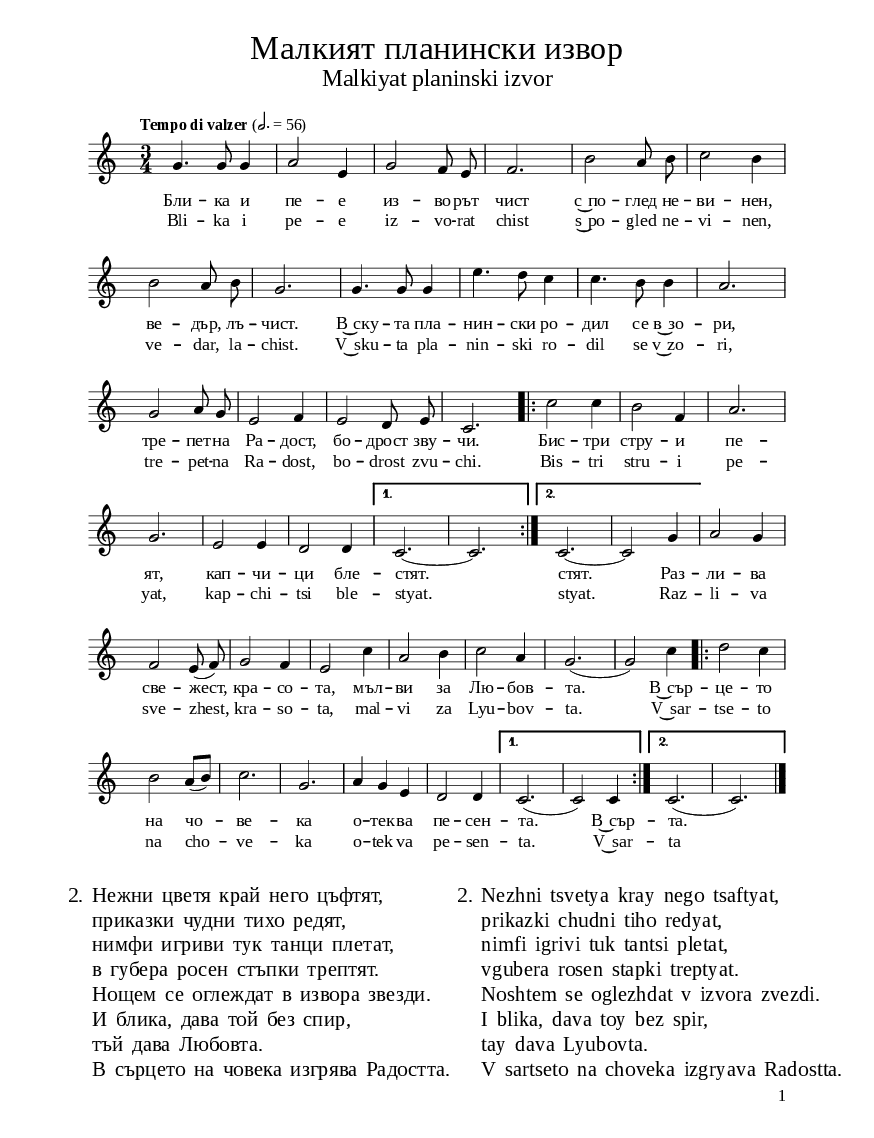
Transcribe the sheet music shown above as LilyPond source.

\version "2.24.0"

% include paper part and global functions
\include "include/globals.ily"

\bookpart {
  \include "include/bookpart-paper.ily"
  \score {
    \include "include/score-layout.ily"

    \new Voice \relative  c'{
      \clef treble
      \key c \major
      \time 3/4
      \tempoFunc "Tempo di valzer" 2. "56"
      \autoBeamOff
      g'4. g8 g4 | % 2
      a2 e4 | % 3
      g2 f8 e8 | % 4
      f2. | % 5
      b2 a8  b8 | % 6
      c2  b4 \break | % 7
      b2 a8  b8 | % 8
      g2. | % 9
      g4. g8 g4 |
      e'4.  d8  c4 | % 11
      c4.  b8  b4 | % 12
      a2. \break | % 13
      g2 a8 g8 | % 14
      e2 f4 | % 15
      e2 d8 e8 | % 16
      c2. \repeat volta 2 {
        | % 17
        c'2  c4 | % 18
        b2 f4  | % 19
        a2. \break |
        g2. | % 21
        e2 e4 | % 22
        d2 d4
      }
      \alternative {
        {
          | % 23
          c2. ~ | % 24
          c2.
        }
        {
          | % 25
          c2. ~ | % 26
          c2 g'4
        }
      }
      a2 g4 \break | % 28
      f2 e8 ( f8 ) | % 29
      g2 f4 |
      e2  c'4 | % 31
      a2  b4 | % 32
      c2 a4 | % 33
      g2. ( | % 34
      g2 )  c4
      \repeat volta 2 {
        | % 35
        d2  c4 \break | % 36
        b2 a8 [(  b8 )] | % 37
        c2. | % 38
        g2. | % 39
        a4 g4 e4 |
        d2 d4
      }

      \alternative {
        {
          | % 41
          c2. ( | % 42
          c2 )  c4
        }
        {
          | % 43
          c2. ( | % 44
          c2. )
        }
      }
      \bar "|."
    }

    \addlyrics {
      Бли -- ка и пе -- е из -- во --
      рът чист с~по -- глед не -- ви --
      нен, ве -- дър, лъ -- чист. В~ску --
      та пла -- нин -- ски ро -- дил се
      в~зо -- ри, тре -- пет -- на Ра --
      дост, бо -- дрост зву -- чи. Бис --
      три стру -- и пе -- ят, кап -- чи --
      ци бле -- стят.  стят.  Раз --
      ли -- ва све -- жест,  кра -- со
      -- та, мъл -- ви за Лю -- бов -- та.
      В~сър -- це -- то на чо -- ве
      -- ка о -- тек -- ва пе -- сен -- та.
      В~сър -- та.

    }

    \addlyrics {
      Bli -- ka i pe -- e iz -- vo --
      rat chist s~po -- gled ne -- vi --
      nen, ve -- dar, la -- chist. V~sku --
      ta pla -- nin -- ski ro -- dil se
      v~zo -- ri, tre -- pet -- na Ra --
      dost, bo -- drost zvu -- chi. Bis --
      tri stru -- i pe -- yat, kap -- chi --
      tsi ble -- styat.  styat.  Raz --
      li -- va sve -- zhest,  kra -- so
      -- ta, mal -- vi za Lyu -- bov -- ta.
      V~sar -- tse -- to na cho -- ve
      -- ka o -- tek -- va pe -- sen -- ta.
      V~sar -- ta

    }
    \header {
      title = \titleFunc "Малкият планински извор" "Malkiyat planinski izvor"
    }

    \midi{}

  } % score
  %\markup \dc-two "D.C." "con repitione"



  \markup \fontsize #bgCoupletFontSize {
    \hspace #-2
    \override #`(baseline-skip . ,bgCoupletBaselineSkip)
    \column {
      \line {   2. Нежни цветя край него цъфтят,}
      \line {   "   "  приказки чудни тихо редят,  }
      \line {   "   " нимфи игриви тук танци плетат,}
      \line {   "   " в губера росен стъпки трептят. }
      \line {   "   "  Нощем се оглеждат в извора  звезди.}
      \line {   "   "  И блика, дава  той без спир,}
      \line {   "   "  тъй дава Любовта. }
      \line {   "   "   В сърцето на човека изгрява Радостта.}
    }

    \hspace #0
    \override #`(baseline-skip . ,bgCoupletBaselineSkip)
    \column {
      \line {   2. Nezhni tsvetya kray nego tsaftyat,}
      \line {   "   "  prikazki chudni tiho redyat,  }
      \line {   "   " nimfi igrivi tuk tantsi pletat,}
      \line {   "   " vgubera rosen stapki treptyat. }
      \line {   "   "  Noshtem se oglezhdat v izvora  zvezdi. }
      \line {   "   "   I blika, dava  toy bez spir,}
      \line {   "   "  tay dava Lyubovta. }
      \line {   "   "   V sartseto na choveka izgryava Radostta.}
    } %column
  } % markup


  % include foreign translation(s) of the song
  \version "2.24.0"

\markup \fill-line { \fontsize #deTitleFontSize "Die kleine Bergquelle" }
\markup \null
\markup \null
\markup \fontsize #deCoupletFontSize {
  \hspace #10
  \override #`(baseline-skip . ,deCoupletBaselineSkip)

  \column {


 \line { 1.  Die reine Quelle sprudelt und singt}

\line {   "   "mit einem unschuldigen, munteren, hellen Blick.}

\line {   "   "Im Schoss des Gebirges in der Morgenröte geboren,}

\line {   "   "bebende Freude, Munterkeit erklingt. }

\line {   "   "Klare Rinnsale singen, ihre Tropfen funkeln. }

\line {   "   "Klare Rinnsale singen, ihre Tropfen funkeln.  }

\line {   "   "Sie verbreitet Frische und Schönheit}

 \line {   "   "Sie flüstert von der Liebe. }

\line {   "   "Im Herzen des Menschen hallt das Lied wider.}

\line { " "}

\line { 2. Zarte Blumen blühen um sie herum,}

\line {   "   "sie erzählen leise von wunderbaren Märchen.}

 \line {   "   "Spielerische Nymphen stricken hier Tänze,}

\line {   "   "auf einem taubedeckten Teppich schwingen Schritte. }

\line {   "   "Nachts spiegeln sich die Sterne in der Quelle.}

\line {   "   "Und sie sprudelt und gibt unaufhörlich.}

\line {   "   "So gibt die Liebe. }

\line {   "   "In den Herzen der Menschen geht die Freude auf. }

\line {   "   "In den Herzen der Menschen geht die Freude auf.}
  }
}



} % bookpart
